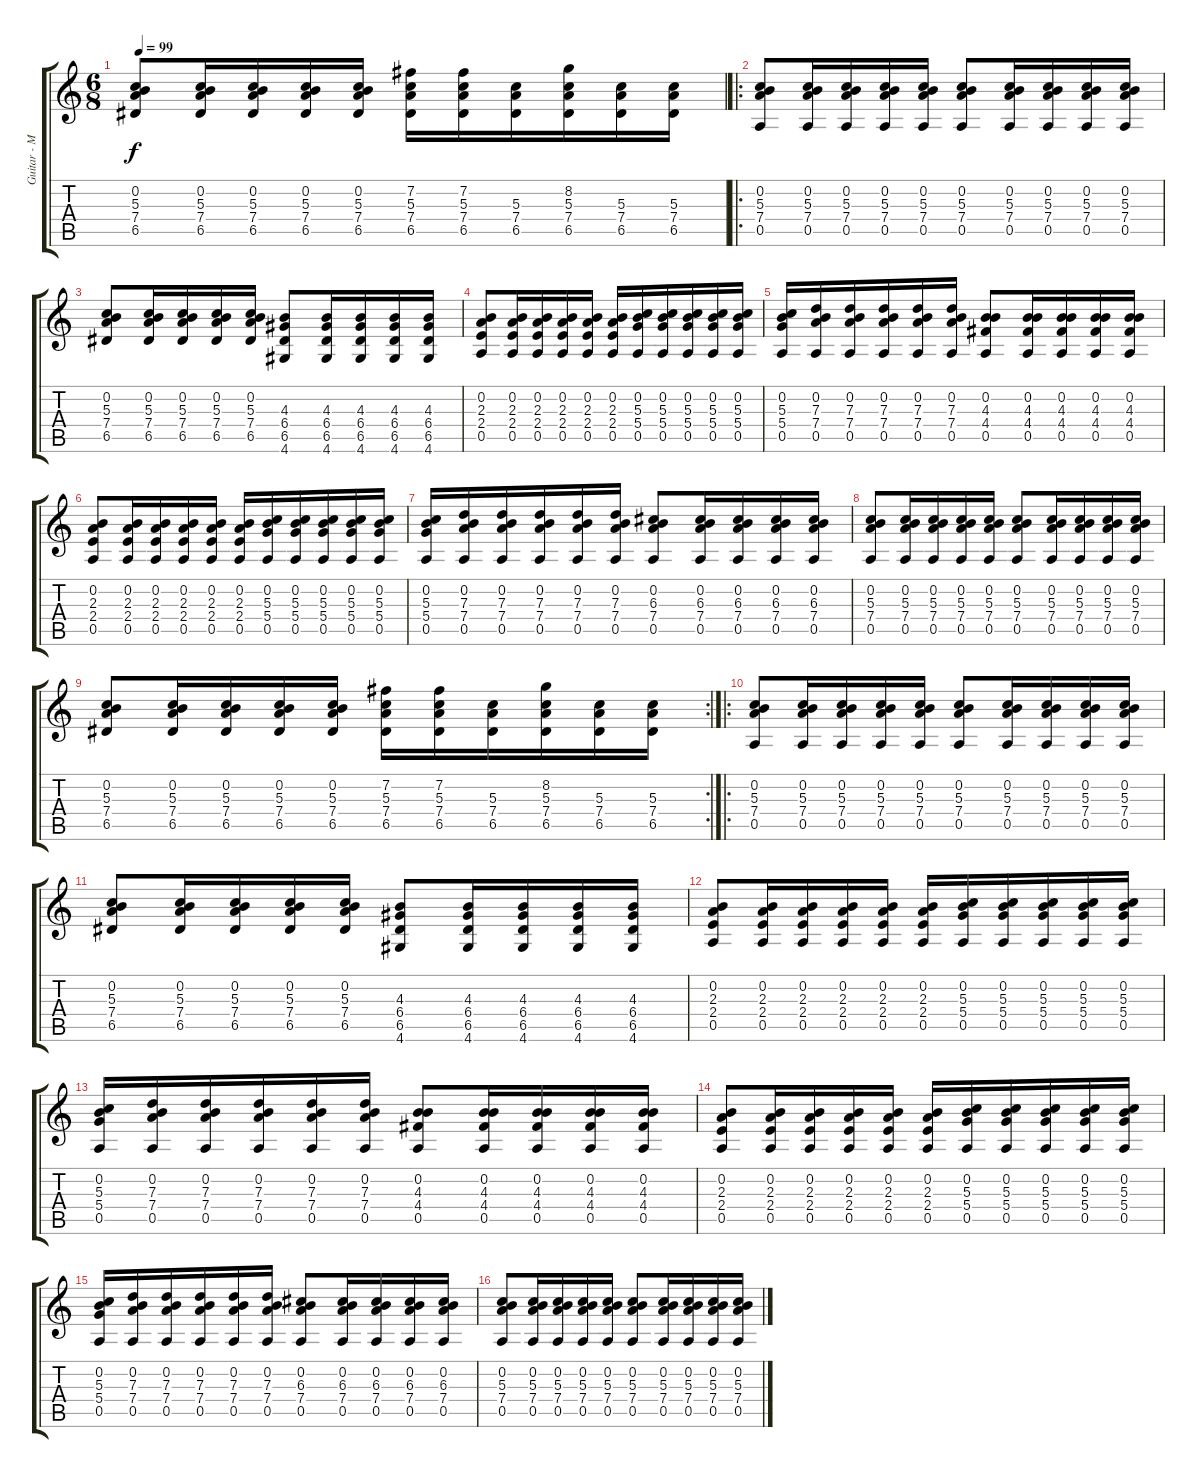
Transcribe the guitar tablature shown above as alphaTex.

\track ("Guitar - Mikael Åkerfeldt" "Guitar - M") {instrument overdrivenguitar}
\staff {score tabs}
\tuning (E4 B3 G3 D3 A2 E2) {hide}
\ts (6 8)
\tempo 99
\clef g2
\ks c
(0.2 5.3 7.4 6.5).8{dy f} (0.2 5.3 7.4 6.5).16 (0.2 5.3 7.4 6.5).16 (0.2 5.3 7.4 6.5).16 (0.2 5.3 7.4 6.5).16 (7.2 5.3 7.4 6.5).16 (7.2 5.3 7.4 6.5).16 (5.3 7.4 6.5).16 (8.2 5.3 7.4 6.5).16 (5.3 7.4 6.5).16 (5.3 7.4 6.5).16 |
\ro
(0.2 5.3 7.4 0.5).8{instrument acousticguitarsteel} (0.2 5.3 7.4 0.5).16 (0.2 5.3 7.4 0.5).16 (0.2 5.3 7.4 0.5).16 (0.2 5.3 7.4 0.5).16 (0.2 5.3 7.4 0.5).8 (0.2 5.3 7.4 0.5).16 (0.2 5.3 7.4 0.5).16 (0.2 5.3 7.4 0.5).16 (0.2 5.3 7.4 0.5).16 |
(0.2 5.3 7.4 6.5).8 (0.2 5.3 7.4 6.5).16 (0.2 5.3 7.4 6.5).16 (0.2 5.3 7.4 6.5).16 (0.2 5.3 7.4 6.5).16 (4.3 6.4 6.5 4.6).8 (4.3 6.4 6.5 4.6).16 (4.3 6.4 6.5 4.6).16 (4.3 6.4 6.5 4.6).16 (4.3 6.4 6.5 4.6).16 |
(0.2 2.3 2.4 0.5).8 (0.2 2.3 2.4 0.5).16 (0.2 2.3 2.4 0.5).16 (0.2 2.3 2.4 0.5).16 (0.2 2.3 2.4 0.5).16 (0.2 2.3 2.4 0.5).16 (0.2 5.3 5.4 0.5).16 (0.2 5.3 5.4 0.5).16 (0.2 5.3 5.4 0.5).16 (0.2 5.3 5.4 0.5).16 (0.2 5.3 5.4 0.5).16 |
(0.2 5.3 5.4 0.5).16 (0.2 7.3 7.4 0.5).16 (0.2 7.3 7.4 0.5).16 (0.2 7.3 7.4 0.5).16 (0.2 7.3 7.4 0.5).16 (0.2 7.3 7.4 0.5).16 (0.2 4.3 4.4 0.5).8 (0.2 4.3 4.4 0.5).16 (0.2 4.3 4.4 0.5).16 (0.2 4.3 4.4 0.5).16 (0.2 4.3 4.4 0.5).16 |
(0.2 2.3 2.4 0.5).8 (0.2 2.3 2.4 0.5).16 (0.2 2.3 2.4 0.5).16 (0.2 2.3 2.4 0.5).16 (0.2 2.3 2.4 0.5).16 (0.2 2.3 2.4 0.5).16 (0.2 5.3 5.4 0.5).16 (0.2 5.3 5.4 0.5).16 (0.2 5.3 5.4 0.5).16 (0.2 5.3 5.4 0.5).16 (0.2 5.3 5.4 0.5).16 |
(0.2 5.3 5.4 0.5).16 (0.2 7.3 7.4 0.5).16 (0.2 7.3 7.4 0.5).16 (0.2 7.3 7.4 0.5).16 (0.2 7.3 7.4 0.5).16 (0.2 7.3 7.4 0.5).16 (0.2 6.3 7.4 0.5).8 (0.2 6.3 7.4 0.5).16 (0.2 6.3 7.4 0.5).16 (0.2 6.3 7.4 0.5).16 (0.2 6.3 7.4 0.5).16 |
(0.2 5.3 7.4 0.5).8 (0.2 5.3 7.4 0.5).16 (0.2 5.3 7.4 0.5).16 (0.2 5.3 7.4 0.5).16 (0.2 5.3 7.4 0.5).16 (0.2 5.3 7.4 0.5).8 (0.2 5.3 7.4 0.5).16 (0.2 5.3 7.4 0.5).16 (0.2 5.3 7.4 0.5).16 (0.2 5.3 7.4 0.5).16 |
\rc 2
(0.2 5.3 7.4 6.5).8 (0.2 5.3 7.4 6.5).16 (0.2 5.3 7.4 6.5).16 (0.2 5.3 7.4 6.5).16 (0.2 5.3 7.4 6.5).16 (7.2 5.3 7.4 6.5).16 (7.2 5.3 7.4 6.5).16 (5.3 7.4 6.5).16 (8.2 5.3 7.4 6.5).16 (5.3 7.4 6.5).16 (5.3 7.4 6.5).16 |
\ro
(0.2 5.3 7.4 0.5).8{instrument acousticguitarsteel} (0.2 5.3 7.4 0.5).16 (0.2 5.3 7.4 0.5).16 (0.2 5.3 7.4 0.5).16 (0.2 5.3 7.4 0.5).16 (0.2 5.3 7.4 0.5).8 (0.2 5.3 7.4 0.5).16 (0.2 5.3 7.4 0.5).16 (0.2 5.3 7.4 0.5).16 (0.2 5.3 7.4 0.5).16 |
(0.2 5.3 7.4 6.5).8 (0.2 5.3 7.4 6.5).16 (0.2 5.3 7.4 6.5).16 (0.2 5.3 7.4 6.5).16 (0.2 5.3 7.4 6.5).16 (4.3 6.4 6.5 4.6).8 (4.3 6.4 6.5 4.6).16 (4.3 6.4 6.5 4.6).16 (4.3 6.4 6.5 4.6).16 (4.3 6.4 6.5 4.6).16 |
(0.2 2.3 2.4 0.5).8 (0.2 2.3 2.4 0.5).16 (0.2 2.3 2.4 0.5).16 (0.2 2.3 2.4 0.5).16 (0.2 2.3 2.4 0.5).16 (0.2 2.3 2.4 0.5).16 (0.2 5.3 5.4 0.5).16 (0.2 5.3 5.4 0.5).16 (0.2 5.3 5.4 0.5).16 (0.2 5.3 5.4 0.5).16 (0.2 5.3 5.4 0.5).16 |
(0.2 5.3 5.4 0.5).16 (0.2 7.3 7.4 0.5).16 (0.2 7.3 7.4 0.5).16 (0.2 7.3 7.4 0.5).16 (0.2 7.3 7.4 0.5).16 (0.2 7.3 7.4 0.5).16 (0.2 4.3 4.4 0.5).8 (0.2 4.3 4.4 0.5).16 (0.2 4.3 4.4 0.5).16 (0.2 4.3 4.4 0.5).16 (0.2 4.3 4.4 0.5).16 |
(0.2 2.3 2.4 0.5).8 (0.2 2.3 2.4 0.5).16 (0.2 2.3 2.4 0.5).16 (0.2 2.3 2.4 0.5).16 (0.2 2.3 2.4 0.5).16 (0.2 2.3 2.4 0.5).16 (0.2 5.3 5.4 0.5).16 (0.2 5.3 5.4 0.5).16 (0.2 5.3 5.4 0.5).16 (0.2 5.3 5.4 0.5).16 (0.2 5.3 5.4 0.5).16 |
(0.2 5.3 5.4 0.5).16 (0.2 7.3 7.4 0.5).16 (0.2 7.3 7.4 0.5).16 (0.2 7.3 7.4 0.5).16 (0.2 7.3 7.4 0.5).16 (0.2 7.3 7.4 0.5).16 (0.2 6.3 7.4 0.5).8 (0.2 6.3 7.4 0.5).16 (0.2 6.3 7.4 0.5).16 (0.2 6.3 7.4 0.5).16 (0.2 6.3 7.4 0.5).16 |
(0.2 5.3 7.4 0.5).8 (0.2 5.3 7.4 0.5).16 (0.2 5.3 7.4 0.5).16 (0.2 5.3 7.4 0.5).16 (0.2 5.3 7.4 0.5).16 (0.2 5.3 7.4 0.5).8 (0.2 5.3 7.4 0.5).16 (0.2 5.3 7.4 0.5).16 (0.2 5.3 7.4 0.5).16 (0.2 5.3 7.4 0.5).16
